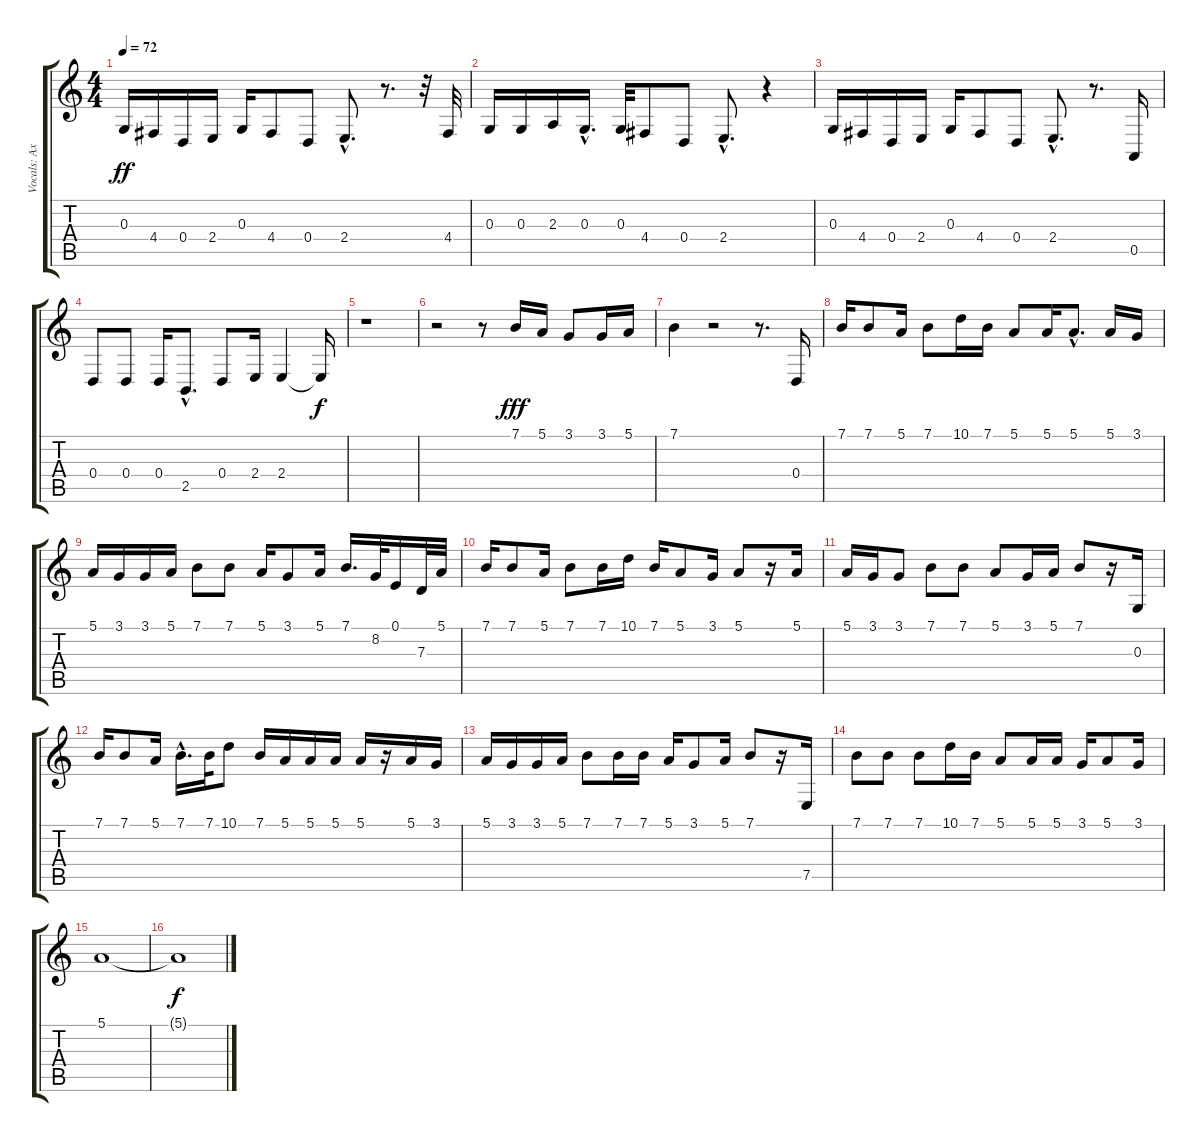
\track ("Vocals: Axl Rose" "Vocals: Ax") {instrument bassoon}
\staff {score tabs}
\tuning (E4 B3 G3 D3 A2 E2) {hide}
\ts (4 4)
\tempo 72
\clef g2
\ks c
0.3.16{dy ff} 4.4.16 0.4.16 2.4.16 0.3.16 4.4.8 0.4.8 2.4{hac}.8{d} r.8{d} r.32 4.4.32 |
0.3.16 0.3.16 2.3.16 0.3{hac}.16{d} 0.3.32 4.4.8 0.4.8 2.4{hac}.8{d} r.4 |
0.3.16 4.4.16 0.4.16 2.4.16 0.3.16 4.4.8 0.4.8 2.4{hac}.8{d} r.8{d} 0.5.16 |
0.4.8 0.4.8 0.4.16 2.5{hac}.8{d} 0.4.8 2.4.16 2.4.4 2.4{t}.16{dy f} |
r.1 |
r.2 r.8 7.1.16{dy fff} 5.1.16 3.1.8 3.1.16 5.1.16 |
7.1.4 r.2 r.8{d} 0.4.16 |
7.1.16 7.1.8 5.1.16 7.1.8 10.1.16 7.1.16 5.1.8 5.1.16 5.1{hac}.8{d} 5.1.16 3.1.16 |
5.1.16 3.1.16 3.1.16 5.1.16 7.1.8 7.1.8 5.1.16 3.1.8 5.1.16 7.1.16{d} 8.2.32 0.1.16 7.3.32 5.1.32 |
7.1.16 7.1.8 5.1.16 7.1.8 7.1.16 10.1.16 7.1.16 5.1.8 3.1.16 5.1.8 r.16 5.1.16 |
5.1.16 3.1.16 3.1.8 7.1.8 7.1.8 5.1.8 3.1.16 5.1.16 7.1.8 r.16 0.3.16 |
7.1.16 7.1.8 5.1.16 7.1{hac}.16{d} 7.1.32 10.1.8 7.1.16 5.1.16 5.1.16 5.1.16 5.1.16 r.16 5.1.16 3.1.16 |
5.1.16 3.1.16 3.1.16 5.1.16 7.1.8 7.1.16 7.1.16 5.1.16 3.1.8 5.1.16 7.1.8 r.16 7.5.16 |
7.1.8 7.1.8 7.1.8 10.1.16 7.1.16 5.1.8 5.1.16 5.1.16 3.1.16 5.1.8 3.1.16 |
5.1.1 |
5.1{t}.1{dy f}
